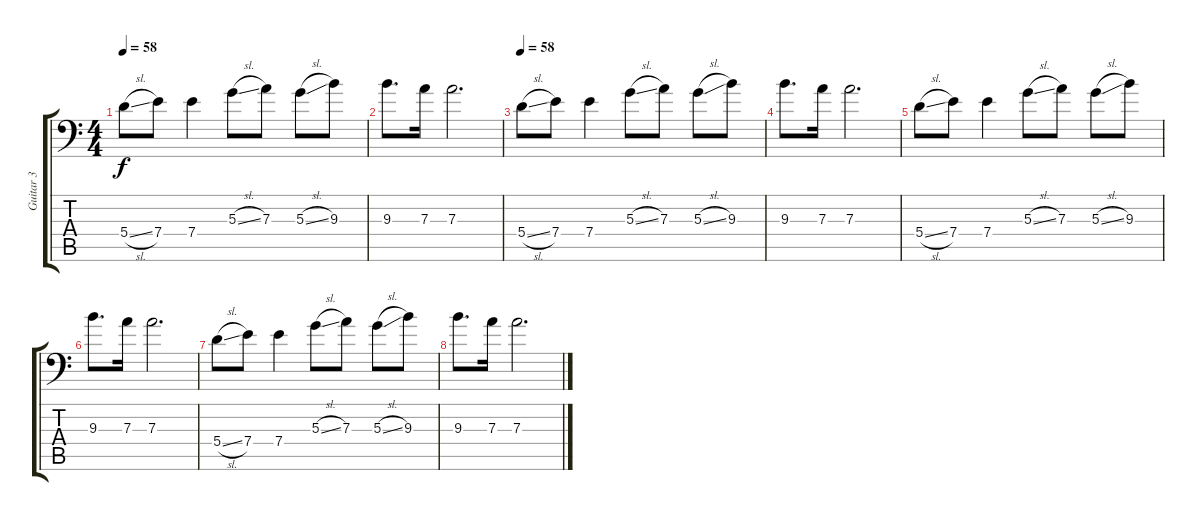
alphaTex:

\track ("Guitar 3" "Guitar 3") {instrument distortionguitar}
\staff {score tabs}
\tuning (B3 Gb3 D3 A2 E2 A1) {hide}
\ts (4 4)
\tempo 58
\clef f4
\ks c
5.4{sl}.8{dy f volume 8} 7.4.8 7.4.4 5.3{sl}.8 7.3.8 5.3{sl}.8 9.3.8 |
9.3.8{d} 7.3.16 7.3.2{d} |
\tempo 58
5.4{sl}.8 7.4.8 7.4.4 5.3{sl}.8 7.3.8 5.3{sl}.8 9.3.8 |
9.3.8{d} 7.3.16 7.3.2{d} |
5.4{sl}.8{volume 0} 7.4.8 7.4.4 5.3{sl}.8 7.3.8 5.3{sl}.8 9.3.8 |
9.3.8{d} 7.3.16 7.3.2{d} |
5.4{sl}.8 7.4.8 7.4.4 5.3{sl}.8 7.3.8 5.3{sl}.8 9.3.8 |
9.3.8{d} 7.3.16 7.3.2{d}
